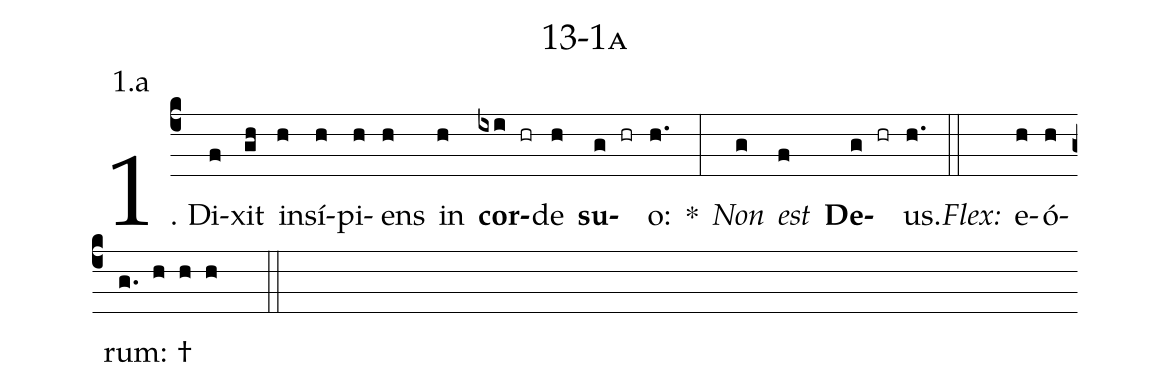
name: 13-1a;
annotation: 1.a;
%%
(c4)1. Di(f)xit(gh) in(h)sí(h)pi(h)ens(h) in(h) <b>cor</b>(ixi hr)de(h) <b>su</b>(g hr)o:(h.) *(:) <i>Non</i>(g) <i>est</i>(f) <b>De</b>(g hr)us.(h.) (::)
<i>Flex:</i>()  e(h)ó(h)rum: †(g. h h h  ::)
